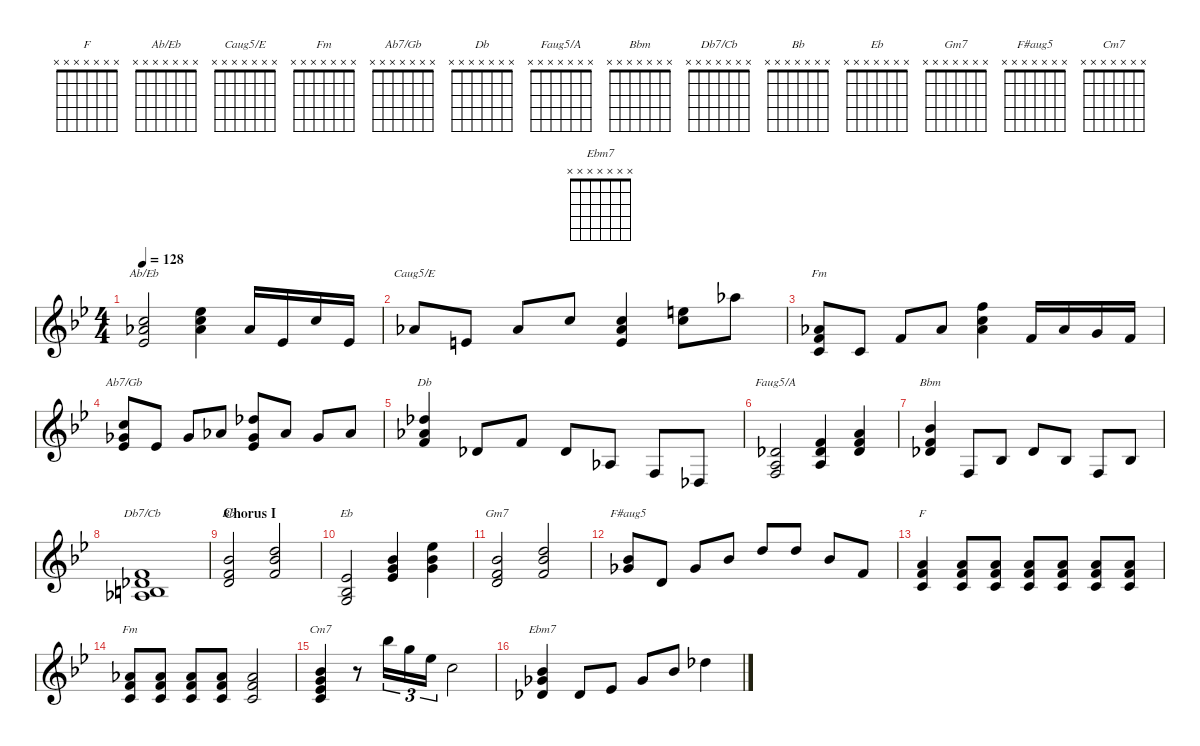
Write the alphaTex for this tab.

\defaultSystemsLayout 4
\hideDynamics
\bracketExtendMode groupsimilarinstruments
\singleTrackTrackNamePolicy hidden
\multiTrackTrackNamePolicy hidden
\firstSystemTrackNameMode fullname
\firstSystemTrackNameOrientation horizontal
\otherSystemsTrackNameOrientation horizontal
\extendBarLines
\track ("Piano-bu" "pno.") {defaultSystemsLayout 4 instrument acousticgrandpiano}
\staff {score}
\tuning (E4 B3 G3 D3 A2 E2 B1)
\chord ("F" x x x x x x x)
\chord ("Ab/Eb" x x x x x x x)
\chord ("Caug5/E" x x x x x x x)
\chord ("Fm" x x x x x x x)
\chord ("Ab7/Gb" x x x x x x x)
\chord ("Db" x x x x x x x)
\chord ("Faug5/A" x x x x x x x)
\chord ("Bbm" x x x x x x x)
\chord ("Db7/Cb" x x x x x x x)
\chord ("Bb" x x x x x x x)
\chord ("Eb" x x x x x x x)
\chord ("Gm7" x x x x x x x)
\chord ("F#aug5" x x x x x x x)
\chord ("Cm7" x x x x x x x)
\chord ("Ebm7" x x x x x x x)
\ts (4 4)
\tempo 128
\clef g2
\ks bb
(13.2{acc forcenatural} 13.3{acc b} 13.4{acc b}).2{ch "Ab/Eb" dy f beam Up} (16.2{acc b} 17.3{acc forcenatural} 18.4{acc b}).4{beam Down} 28.6{acc b}.16{beam Up} 28.7{acc b}.16{beam Up} 27.5{acc forcenatural}.16{beam Up} 28.7{acc b}.16{beam Up} |
13.3{acc b}.8{ch "Caug5/E" beam Up} 14.4{acc forcenatural}.8{beam Up} 13.3{acc b}.8{beam Up} 13.2{acc forcenatural}.8{beam Up} (17.3{acc forcenatural} 18.4{acc b} 19.5{acc forcenatural}).4{beam Up} (12.1{acc forcenatural} 13.2{acc forcenatural}).8{beam Down} 16.1{acc b}.8{beam Down} |
(13.3{acc b} 15.4{acc forcenatural} 15.5{acc forcenatural}).8{ch "Fm" beam Up} 15.5{acc forcenatural}.8{beam Up} 15.4{acc forcenatural}.8{beam Up} 13.3{acc b}.8{beam Up} (13.1{acc forcenatural} 13.2{acc forcenatural} 13.3{acc b}).4{beam Down} 20.5{acc forcenatural}.16{beam Up} 18.4{acc b}.16{beam Up} 17.4{acc forcenatural}.16{beam Up} 20.5{acc forcenatural}.16{beam Up} |
(13.2{acc forcenatural} 16.4{acc b} 18.5{acc b}).8{ch "Ab7/Gb" beam Up} 18.5{acc b}.8{beam Up} 16.4{acc b}.8{beam Up} 13.3{acc b}.8{beam Up} (14.2{acc b} 16.4{acc b} 18.5{acc b}).8{beam Up} 13.3{acc b}.8{beam Up} 16.4{acc b}.8{beam Up} 13.3{acc b}.8{beam Up} |
(14.2{acc b} 13.3{acc b} 15.4{acc forcenatural}).4{ch "Db" beam Up} 16.5{acc b}.8{beam Up} 20.5{acc forcenatural}.8{beam Up} 16.5{acc b}.8{beam Up} 16.6{acc b}.8{beam Up} 13.6{acc forcenatural}.8{beam Up} 14.7{acc b}.8{beam Up} |
(16.5{acc b} 17.6{acc forcenatural} 18.7{acc forcenatural}).2{ch "Faug5/A" beam Up} (15.4{acc forcenatural} 16.5{acc b} 17.6{acc forcenatural}).4{beam Up} (14.3{acc forcenatural} 15.4{acc forcenatural} 16.5{acc b}).4{beam Up} |
(15.3{acc b} 15.4{acc forcenatural} 16.5{acc b}).4{ch "Bbm" beam Up} 13.6{acc forcenatural}.8{beam Up} 13.5{acc b}.8{beam Up} 21.6{acc b}.8{beam Up} 13.5{acc b}.8{beam Up} 13.6{acc forcenatural}.8{beam Up} 13.5{acc b}.8{beam Up} |
(15.4{acc forcenatural} 16.5{acc b} 19.6{acc forcenatural} 21.7{acc b}).1{ch "Db7/Cb" beam Up} |
\section ("" "Chorus I")
(15.3{acc b} 15.4{acc forcenatural} 17.5{acc forcenatural}).2{ch "Bb" beam Up} (15.2{acc forcenatural} 15.3{acc b} 15.4{acc forcenatural}).2{beam Up} |
(18.5{acc b} 18.6{acc b} 20.7{acc forcenatural}).2{ch "Eb" beam Up} (15.3{acc b} 17.4{acc forcenatural} 18.5{acc b}).4{beam Up} (16.2{acc b} 15.3{acc b} 17.4{acc forcenatural}).4{beam Down} |
(15.3{acc b} 15.4{acc forcenatural} 17.5{acc forcenatural}).2{ch "Gm7" beam Up} (15.2{acc forcenatural} 15.3{acc b} 15.4{acc forcenatural}).2{beam Up} |
(15.3{acc b} 16.4{acc b}).8{ch "F#aug5" beam Up} 12.4{acc forcenatural}.8{beam Up} 16.4{acc b}.8{beam Up} 15.3{acc b}.8{beam Up} 15.2{acc forcenatural}.8{beam Up} 15.2{acc forcenatural}.8{beam Up} 15.3{acc b}.8{beam Up} 15.4{acc forcenatural}.8{beam Up} |
(14.3{acc forcenatural} 15.4{acc forcenatural} 15.5{acc forcenatural}).4{ch "F" beam Up} (14.3{acc forcenatural} 15.4{acc forcenatural} 15.5{acc forcenatural}).8{beam Up} (14.3{acc forcenatural} 15.4{acc forcenatural} 15.5{acc forcenatural}).8{beam Up} (14.3{acc forcenatural} 15.4{acc forcenatural} 15.5{acc forcenatural}).8{beam Up} (14.3{acc forcenatural} 15.4{acc forcenatural} 15.5{acc forcenatural}).8{beam Up} (14.3{acc forcenatural} 15.4{acc forcenatural} 15.5{acc forcenatural}).8{beam Up} (14.3{acc forcenatural} 15.4{acc forcenatural} 15.5{acc forcenatural}).8{beam Up} |
(13.3{acc b} 15.4{acc forcenatural} 15.5{acc forcenatural}).8{ch "Fm" beam Up} (13.3{acc b} 15.4{acc forcenatural} 15.5{acc forcenatural}).8{beam Up} (13.3{acc b} 15.4{acc forcenatural} 15.5{acc forcenatural}).8{beam Up} (13.3{acc b} 15.4{acc forcenatural} 15.5{acc forcenatural}).8{beam Up} (13.3{acc b} 15.4{acc forcenatural} 15.5{acc forcenatural}).2{beam Up} |
(15.3{acc b} 17.4{acc forcenatural} 18.5{acc b} 20.6{acc forcenatural}).4{ch "Cm7" beam Up} r.8{beam Up} 18.1{acc b}.16{tu (3 2) beam Down} 15.1{acc forcenatural}.16{tu (3 2) beam Down} 16.2{acc b}.16{tu (3 2) beam Down} 13.2{acc forcenatural}.2{beam Down} |
(25.5{acc b} 26.6{acc b} 26.7{acc b}).4{ch "Ebm7" beam Up} 26.7{acc b}.8{beam Up} 13.4{acc b}.8{beam Up} 16.4{acc b}.8{beam Up} 15.3{acc b}.8{beam Up} 14.2{acc b}.4{beam Down}
